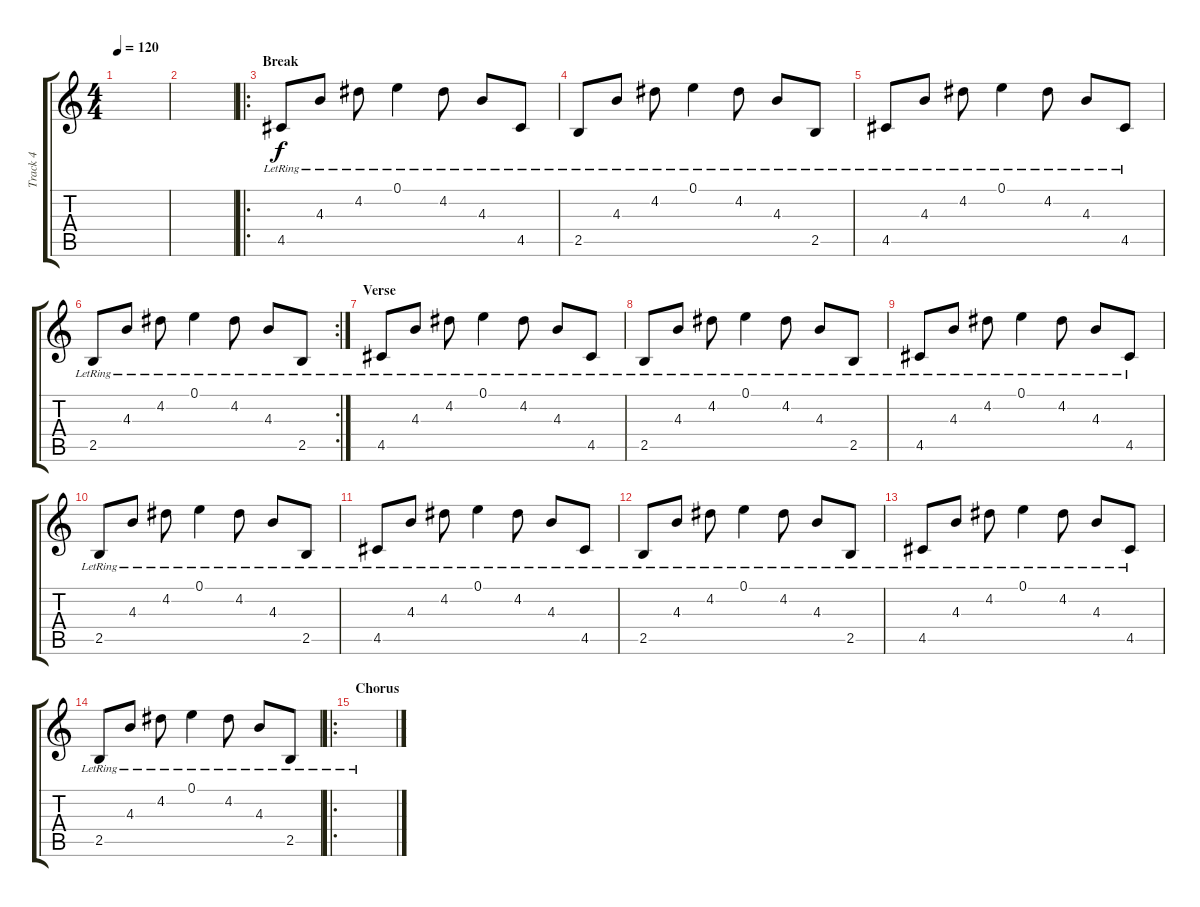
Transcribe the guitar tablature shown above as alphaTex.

\track ("Track 4" "Track 4") {instrument acousticguitarsteel}
\staff {score tabs}
\tuning (E4 B3 G3 D3 A2 E2) {hide}
\ts (4 4)
\tempo 120
\clef g2
\ks c
|
|
\ro
\section ("" "Break")
4.5{lr}.8 4.3{lr}.8 4.2{lr}.8 0.1{lr}.4 4.2{lr}.8 4.3{lr}.8 4.5{lr}.8 |
2.5{lr}.8 4.3{lr}.8 4.2{lr}.8 0.1{lr}.4 4.2{lr}.8 4.3{lr}.8 2.5{lr}.8 |
4.5{lr}.8 4.3{lr}.8 4.2{lr}.8 0.1{lr}.4 4.2{lr}.8 4.3{lr}.8 4.5{lr}.8 |
\rc 2
2.5{lr}.8 4.3{lr}.8 4.2{lr}.8 0.1{lr}.4 4.2{lr}.8 4.3{lr}.8 2.5{lr}.8 |
\section ("" "Verse")
4.5{lr}.8 4.3{lr}.8 4.2{lr}.8 0.1{lr}.4 4.2{lr}.8 4.3{lr}.8 4.5{lr}.8 |
2.5{lr}.8 4.3{lr}.8 4.2{lr}.8 0.1{lr}.4 4.2{lr}.8 4.3{lr}.8 2.5{lr}.8 |
4.5{lr}.8 4.3{lr}.8 4.2{lr}.8 0.1{lr}.4 4.2{lr}.8 4.3{lr}.8 4.5{lr}.8 |
2.5{lr}.8 4.3{lr}.8 4.2{lr}.8 0.1{lr}.4 4.2{lr}.8 4.3{lr}.8 2.5{lr}.8 |
4.5{lr}.8 4.3{lr}.8 4.2{lr}.8 0.1{lr}.4 4.2{lr}.8 4.3{lr}.8 4.5{lr}.8 |
2.5{lr}.8 4.3{lr}.8 4.2{lr}.8 0.1{lr}.4 4.2{lr}.8 4.3{lr}.8 2.5{lr}.8 |
4.5{lr}.8 4.3{lr}.8 4.2{lr}.8 0.1{lr}.4 4.2{lr}.8 4.3{lr}.8 4.5{lr}.8 |
2.5{lr}.8 4.3{lr}.8 4.2{lr}.8 0.1{lr}.4 4.2{lr}.8 4.3{lr}.8 2.5{lr}.8 |
\ro
\section ("" "Chorus")
